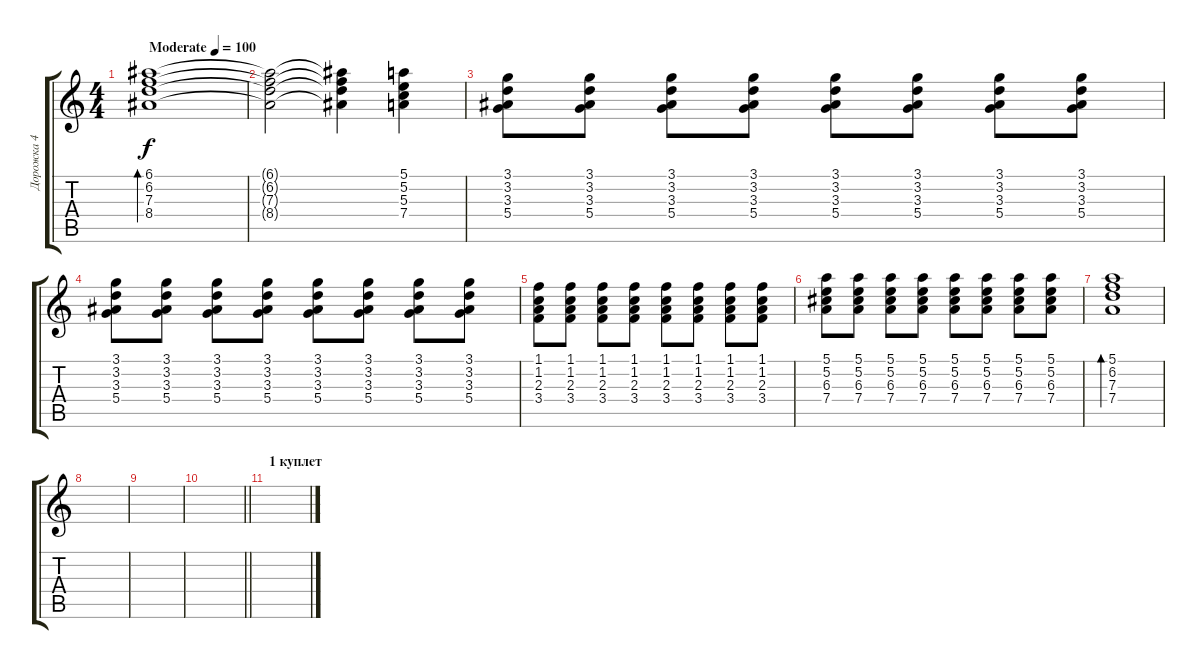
\track ("Дорожка 4" "Дорожка 4") {instrument acousticguitarsteel}
\staff {score tabs}
\tuning (E4 B3 G3 D3 A2 E2) {hide}
\ts (4 4)
\tempo (100 "Moderate")
\clef g2
\ks c
(6.1 6.2 7.3 8.4).1{bd 120 dy f instrument acousticguitarsteel} |
(6.1{t} 6.2{t} 7.3{t} 8.4{t}).2 (6.1{t} 6.2{t} 7.3{t} 8.4{t}).4 (5.1 5.2 5.3 7.4).4 |
(3.1 3.2 3.3 5.4).8 (3.1 3.2 3.3 5.4).8 (3.1 3.2 3.3 5.4).8 (3.1 3.2 3.3 5.4).8 (3.1 3.2 3.3 5.4).8 (3.1 3.2 3.3 5.4).8 (3.1 3.2 3.3 5.4).8 (3.1 3.2 3.3 5.4).8 |
(3.1 3.2 3.3 5.4).8 (3.1 3.2 3.3 5.4).8 (3.1 3.2 3.3 5.4).8 (3.1 3.2 3.3 5.4).8 (3.1 3.2 3.3 5.4).8 (3.1 3.2 3.3 5.4).8 (3.1 3.2 3.3 5.4).8 (3.1 3.2 3.3 5.4).8 |
(1.1 1.2 2.3 3.4).8 (1.1 1.2 2.3 3.4).8 (1.1 1.2 2.3 3.4).8 (1.1 1.2 2.3 3.4).8 (1.1 1.2 2.3 3.4).8 (1.1 1.2 2.3 3.4).8 (1.1 1.2 2.3 3.4).8 (1.1 1.2 2.3 3.4).8 |
(5.1 5.2 6.3 7.4).8 (5.1 5.2 6.3 7.4).8 (5.1 5.2 6.3 7.4).8 (5.1 5.2 6.3 7.4).8 (5.1 5.2 6.3 7.4).8 (5.1 5.2 6.3 7.4).8 (5.1 5.2 6.3 7.4).8 (5.1 5.2 6.3 7.4).8 |
(5.1 6.2 7.3 7.4).1{bd 240} |
|
|
\barLineRight lightlight
|
\section ("" "1 куплет")
